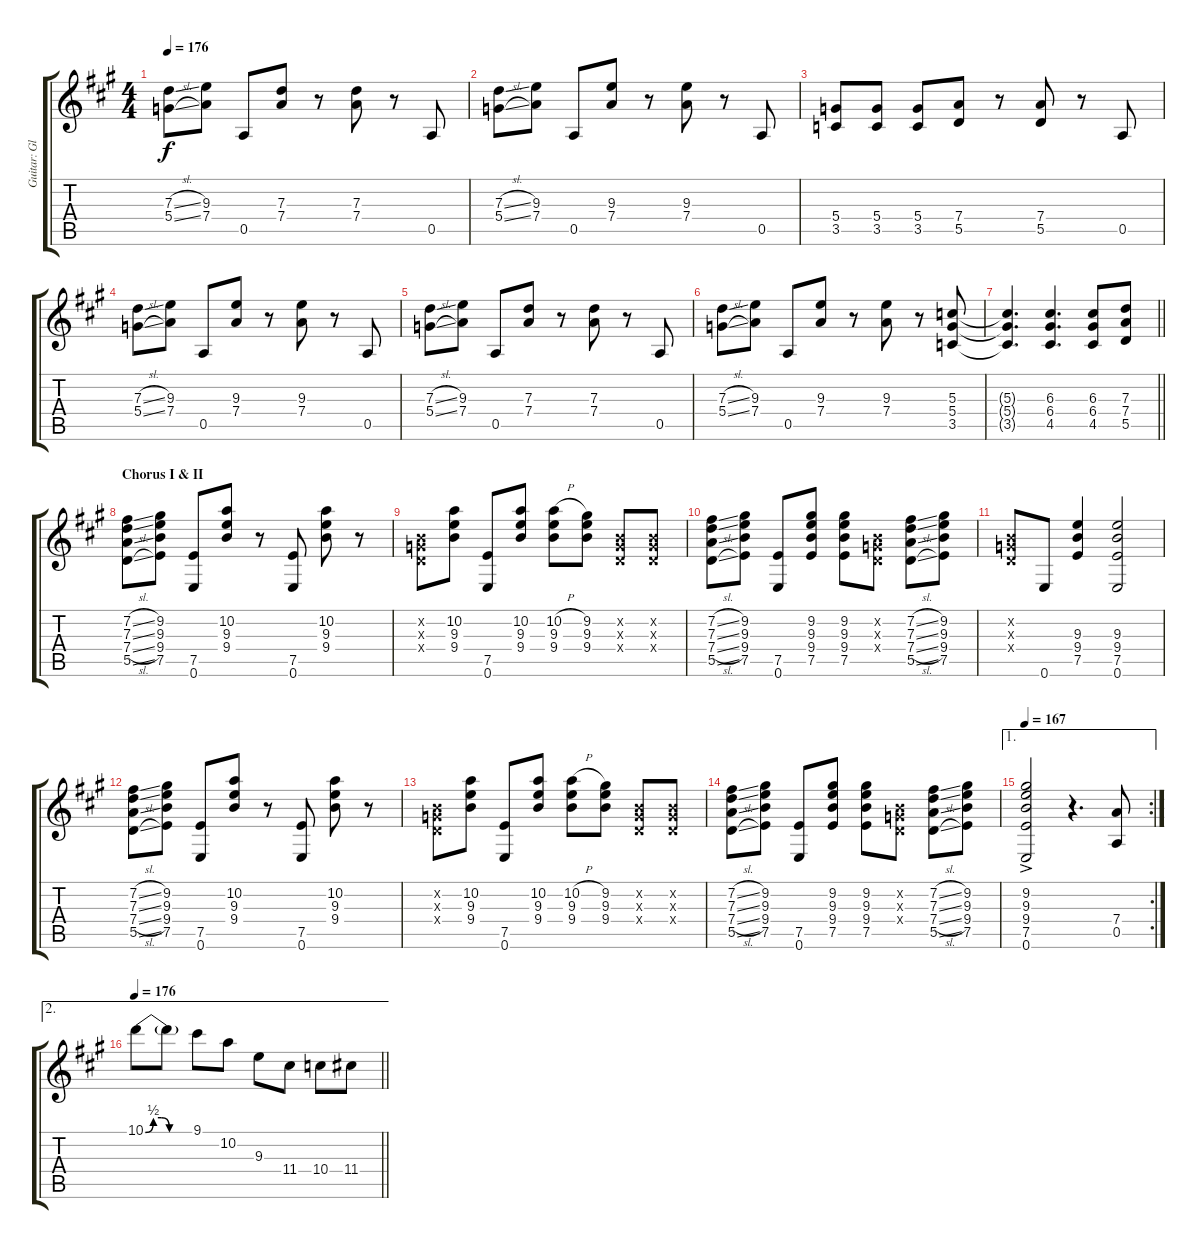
\track ("Guitar: Glenn" "Guitar: Gl") {instrument overdrivenguitar}
\staff {score tabs}
\tuning (E4 B3 G3 D3 A2 E2) {hide}
\ts (4 4)
\tempo 176
\clef g2
\ks a
(7.3{sl} 5.4{sl}).8{dy f} (9.3 7.4).8 0.5.8 (7.3 7.4).8 r.8 (7.3 7.4).8 r.8 0.5.8 |
(7.3{sl} 5.4{sl}).8 (9.3 7.4).8 0.5.8 (9.3 7.4).8 r.8 (9.3 7.4).8 r.8 0.5.8 |
(5.4 3.5).8 (5.4 3.5).8 (5.4 3.5).8 (7.4 5.5).8 r.8 (7.4 5.5).8 r.8 0.5.8 |
(7.3{sl} 5.4{sl}).8 (9.3 7.4).8 0.5.8 (9.3 7.4).8 r.8 (9.3 7.4).8 r.8 0.5.8 |
(7.3{sl} 5.4{sl}).8 (9.3 7.4).8 0.5.8 (7.3 7.4).8 r.8 (7.3 7.4).8 r.8 0.5.8 |
(7.3{sl} 5.4{sl}).8 (9.3 7.4).8 0.5.8 (9.3 7.4).8 r.8 (9.3 7.4).8 r.8 (5.3 5.4 3.5).8 |
\barLineRight lightlight
(5.3{t} 5.4{t} 3.5{t}).4{d} (6.3 6.4 4.5).4{d} (6.3 6.4 4.5).8 (7.3 7.4 5.5).8 |
\section ("" "Chorus I & II")
(7.2{sl} 7.3{sl} 7.4{sl} 5.5{sl}).8 (9.2 9.3 9.4 7.5).8 (7.5 0.6).8 (10.2 9.3 9.4).8 r.8 (7.5 0.6).8 (10.2 9.3 9.4).8 r.8 |
(0.2{x} 0.3{x} 0.4{x}).8 (10.2 9.3 9.4).8 (7.5 0.6).8 (10.2 9.3 9.4).8 (10.2{h} 9.3 9.4).8 (9.2 9.3 9.4).8 (0.2{x} 0.3{x} 0.4{x}).8 (0.2{x} 0.3{x} 0.4{x}).8 |
(7.2{sl} 7.3{sl} 7.4{sl} 5.5{sl}).8 (9.2 9.3 9.4 7.5).8 (7.5 0.6).8 (9.2 9.3 9.4 7.5).8 (9.2 9.3 9.4 7.5).8 (0.2{x} 0.3{x} 0.4{x}).8 (7.2{sl} 7.3{sl} 7.4{sl} 5.5{sl}).8 (9.2 9.3 9.4 7.5).8 |
(0.2{x} 0.3{x} 0.4{x}).8 0.6.8 (9.3 9.4 7.5).4 (9.3 9.4 7.5 0.6).2 |
(7.2{sl} 7.3{sl} 7.4{sl} 5.5{sl}).8 (9.2 9.3 9.4 7.5).8 (7.5 0.6).8 (10.2 9.3 9.4).8 r.8 (7.5 0.6).8 (10.2 9.3 9.4).8 r.8 |
(0.2{x} 0.3{x} 0.4{x}).8 (10.2 9.3 9.4).8 (7.5 0.6).8 (10.2 9.3 9.4).8 (10.2{h} 9.3 9.4).8 (9.2 9.3 9.4).8 (0.2{x} 0.3{x} 0.4{x}).8 (0.2{x} 0.3{x} 0.4{x}).8 |
(7.2{sl} 7.3{sl} 7.4{sl} 5.5{sl}).8 (9.2 9.3 9.4 7.5).8 (7.5 0.6).8 (9.2 9.3 9.4 7.5).8 (9.2 9.3 9.4 7.5).8 (0.2{x} 0.3{x} 0.4{x}).8 (7.2{sl} 7.3{sl} 7.4{sl} 5.5{sl}).8 (9.2 9.3 9.4 7.5).8 |
\ae 1
\rc 2
\tempo 167
(9.2 9.3{ac} 9.4{ac} 7.5{ac} 0.6{ac}).2 r.4{d} (7.4 0.5).8 |
\ae 2
\tempo 176
\barLineRight lightlight
10.1{be (custom 0 0 10 2 20 2 30 0 60 0)}.8 10.1{t}.8 9.1.8 10.2.8 9.3.8 11.4.8 10.4.8 11.4.8
